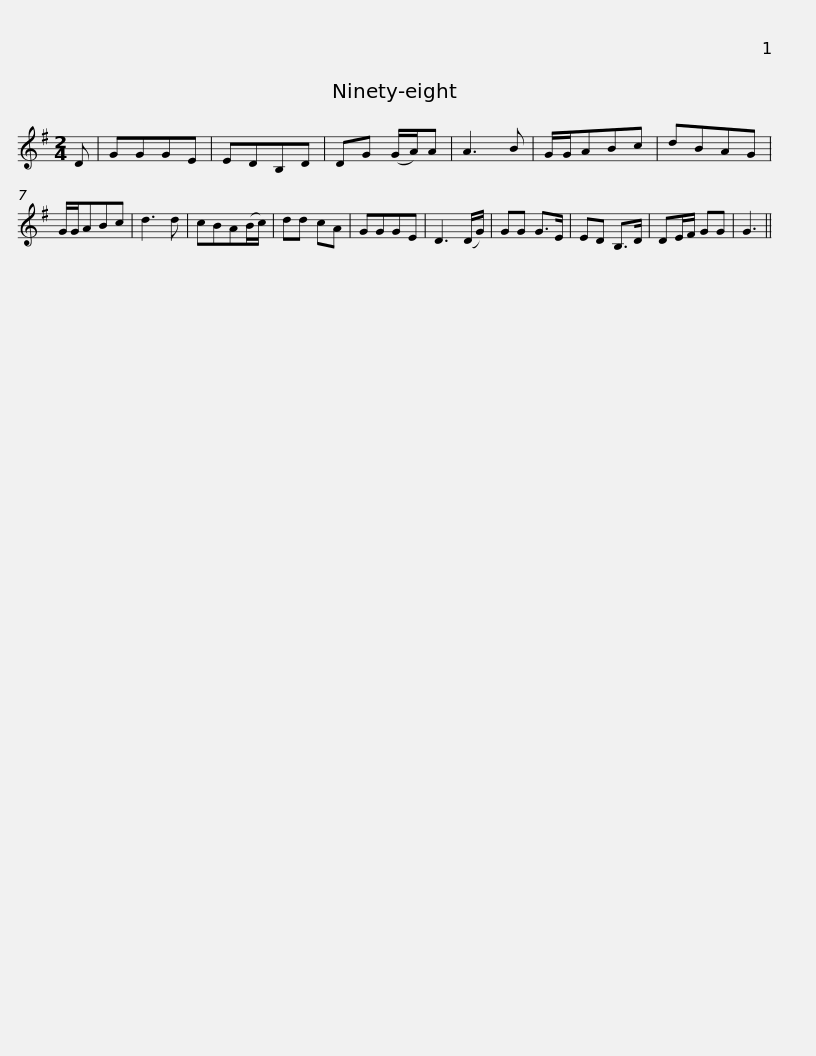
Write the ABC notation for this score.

X:1
L:1/8
M:2/4
I:linebreak $
K:G
V:1 treble
V:1
 D | GGGE | EDB,D | DG (G/A/)A | A3 B | %5
 G/G/ABc | dBAG | G/G/ABc | d3 d | cBA(B/c/) | %10
 dd cA |$ GGGE | D3 (D/G/) | GG G>E | ED B,>D | %15
 DE/F/ GG | G3 || %17
